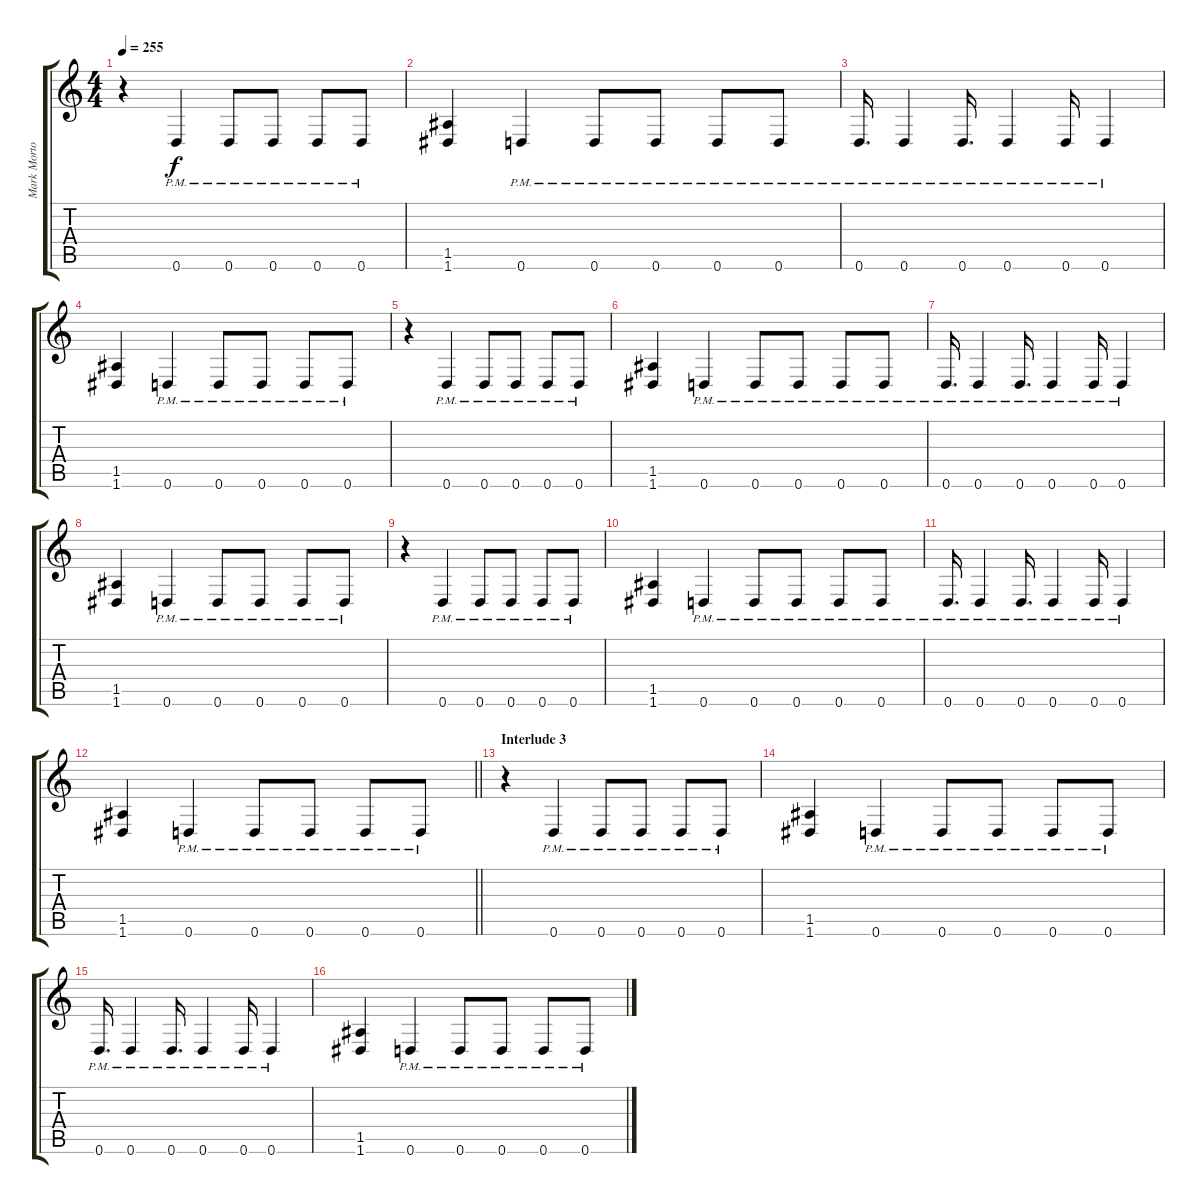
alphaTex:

\track ("Mark Morton - Rhythm" "Mark Morto") {instrument distortionguitar}
\staff {score tabs}
\tuning (E4 B3 G3 D3 A2 D2) {hide}
\ts (4 4)
\tempo 255
\clef g2
\ks c
r.4{dy f} 0.6{pm}.4 0.6{pm}.8 0.6{pm}.8 0.6{pm}.8 0.6{pm}.8 |
(1.5 1.6).4 0.6{pm}.4 0.6{pm}.8 0.6{pm}.8 0.6{pm}.8 0.6{pm}.8 |
0.6{pm}.16{d} 0.6{pm}.4 0.6{pm}.16{d} 0.6{pm}.4 0.6{pm}.16 0.6{pm}.4 |
(1.5 1.6).4 0.6{pm}.4 0.6{pm}.8 0.6{pm}.8 0.6{pm}.8 0.6{pm}.8 |
r.4 0.6{pm}.4 0.6{pm}.8 0.6{pm}.8 0.6{pm}.8 0.6{pm}.8 |
(1.5 1.6).4 0.6{pm}.4 0.6{pm}.8 0.6{pm}.8 0.6{pm}.8 0.6{pm}.8 |
0.6{pm}.16{d} 0.6{pm}.4 0.6{pm}.16{d} 0.6{pm}.4 0.6{pm}.16 0.6{pm}.4 |
(1.5 1.6).4 0.6{pm}.4 0.6{pm}.8 0.6{pm}.8 0.6{pm}.8 0.6{pm}.8 |
r.4 0.6{pm}.4 0.6{pm}.8 0.6{pm}.8 0.6{pm}.8 0.6{pm}.8 |
(1.5 1.6).4 0.6{pm}.4 0.6{pm}.8 0.6{pm}.8 0.6{pm}.8 0.6{pm}.8 |
0.6{pm}.16{d} 0.6{pm}.4 0.6{pm}.16{d} 0.6{pm}.4 0.6{pm}.16 0.6{pm}.4 |
\barLineRight lightlight
(1.5 1.6).4 0.6{pm}.4 0.6{pm}.8 0.6{pm}.8 0.6{pm}.8 0.6{pm}.8 |
\section ("" "Interlude 3")
r.4 0.6{pm}.4 0.6{pm}.8 0.6{pm}.8 0.6{pm}.8 0.6{pm}.8 |
(1.5 1.6).4 0.6{pm}.4 0.6{pm}.8 0.6{pm}.8 0.6{pm}.8 0.6{pm}.8 |
0.6{pm}.16{d} 0.6{pm}.4 0.6{pm}.16{d} 0.6{pm}.4 0.6{pm}.16 0.6{pm}.4 |
(1.5 1.6).4 0.6{pm}.4 0.6{pm}.8 0.6{pm}.8 0.6{pm}.8 0.6{pm}.8
